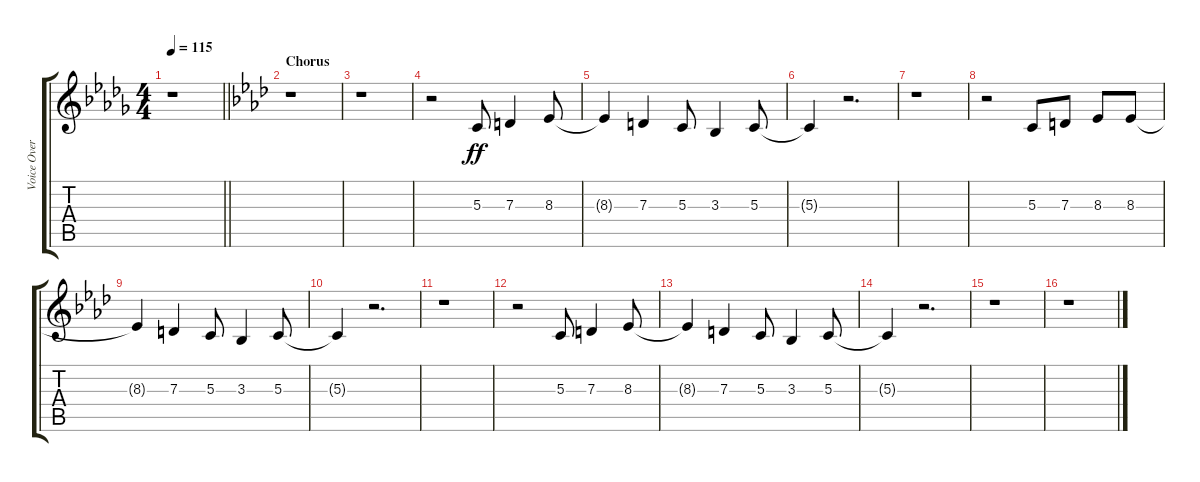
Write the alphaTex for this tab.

\track ("Voice Overdrive" "Voice Over") {instrument lead2sawtooth}
\staff {score tabs}
\tuning (E4 B3 G3 D3 A2 E2) {hide}
\ts (4 4)
\tempo 115
\clef g2
\barLineRight lightlight
\ks db
r.1{dy ff} |
\section ("" "Chorus")
\ks ab
r.1 |
r.1 |
r.2 5.3.8 7.3.4 8.3.8 |
8.3{t}.4 7.3.4 5.3.8 3.3.4 5.3.8 |
5.3{t}.4 r.2{d} |
r.1 |
r.2 5.3.8 7.3.8 8.3.8 8.3.8 |
8.3{t}.4 7.3.4 5.3.8 3.3.4 5.3.8 |
5.3{t}.4 r.2{d} |
r.1 |
r.2 5.3.8 7.3.4 8.3.8 |
8.3{t}.4 7.3.4 5.3.8 3.3.4 5.3.8 |
5.3{t}.4 r.2{d} |
r.1 |
r.1
